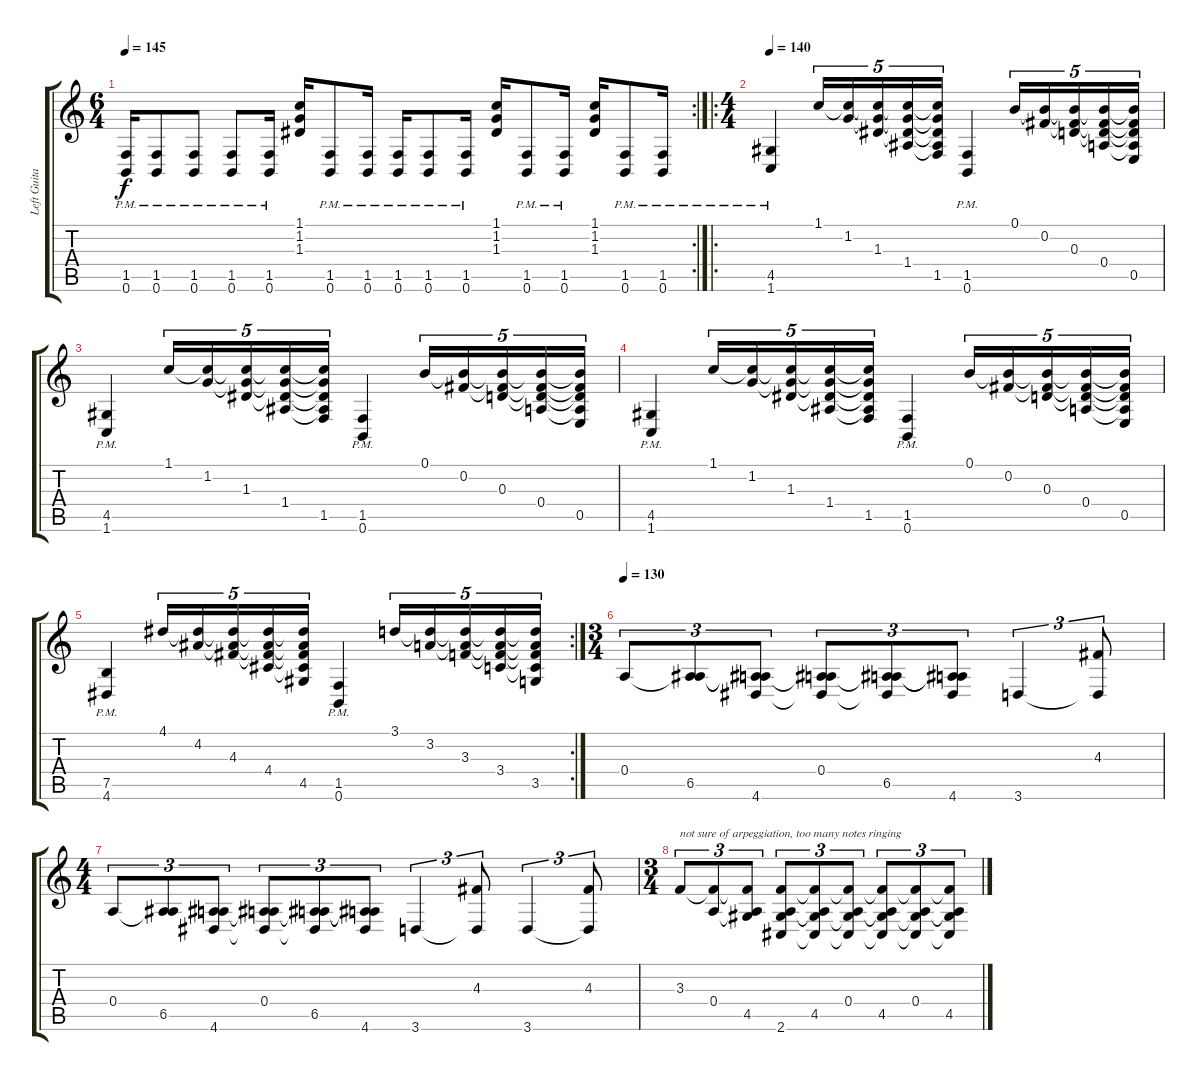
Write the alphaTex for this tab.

\track ("Left Guitar" "Left Guita") {instrument distortionguitar}
\staff {score tabs}
\tuning (B3 Gb3 D3 A2 E2 B1) {hide}
\rc 2
\ts (6 4)
\tempo 145
\clef g2
\ks c
(1.5{pm} 0.6{pm}).16{dy f} (1.5{pm} 0.6{pm}).8 (1.5{pm} 0.6{pm}).8 (1.5{pm} 0.6{pm}).8 (1.5{pm} 0.6{pm}).16 (1.1 1.2 1.3).16 (1.5{pm} 0.6{pm}).8 (1.5{pm} 0.6{pm}).16 (1.5{pm} 0.6{pm}).16 (1.5{pm} 0.6{pm}).8 (1.5{pm} 0.6{pm}).16 (1.1 1.2 1.3).16 (1.5{pm} 0.6{pm}).8 (1.5{pm} 0.6{pm}).16 (1.1 1.2 1.3).16 (1.5{pm} 0.6{pm}).8 (1.5{pm} 0.6{pm}).16 |
\ro
\ts (4 4)
\tempo 140
(4.5{pm} 1.6{pm}).4 1.1.16{tu (5 4)} (1.1{t} 1.2).16{tu (5 4)} (1.1{t} 1.2{t} 1.3).16{tu (5 4)} (1.1{t} 1.2{t} 1.3{t} 1.4).16{tu (5 4)} (1.1{t} 1.2{t} 1.3{t} 1.4{t} 1.5).16{tu (5 4)} (1.5 0.6{pm}).4 0.1.16{tu (5 4)} (0.1{t} 0.2).16{tu (5 4)} (0.1{t} 0.2{t} 0.3).16{tu (5 4)} (0.1{t} 0.2{t} 0.3{t} 0.4).16{tu (5 4)} (0.1{t} 0.2{t} 0.3{t} 0.4{t} 0.5).16{tu (5 4)} |
(4.5{pm} 1.6).4 1.1.16{tu (5 4)} (1.1{t} 1.2).16{tu (5 4)} (1.1{t} 1.2{t} 1.3).16{tu (5 4)} (1.1{t} 1.2{t} 1.3{t} 1.4).16{tu (5 4)} (1.1{t} 1.2{t} 1.3{t} 1.4{t} 1.5).16{tu (5 4)} (1.5{pm} 0.6).4 0.1.16{tu (5 4)} (0.1{t} 0.2).16{tu (5 4)} (0.1{t} 0.2{t} 0.3).16{tu (5 4)} (0.1{t} 0.2{t} 0.3{t} 0.4).16{tu (5 4)} (0.1{t} 0.2{t} 0.3{t} 0.4{t} 0.5).16{tu (5 4)} |
(4.5{pm} 1.6).4 1.1.16{tu (5 4)} (1.1{t} 1.2).16{tu (5 4)} (1.1{t} 1.2{t} 1.3).16{tu (5 4)} (1.1{t} 1.2{t} 1.3{t} 1.4).16{tu (5 4)} (1.1{t} 1.2{t} 1.3{t} 1.4{t} 1.5).16{tu (5 4)} (1.5{pm} 0.6).4 0.1.16{tu (5 4)} (0.1{t} 0.2).16{tu (5 4)} (0.1{t} 0.2{t} 0.3).16{tu (5 4)} (0.1{t} 0.2{t} 0.3{t} 0.4).16{tu (5 4)} (0.1{t} 0.2{t} 0.3{t} 0.4{t} 0.5).16{tu (5 4)} |
\rc 2
(7.5{pm} 4.6).4 4.1.16{tu (5 4)} (4.1{t} 4.2).16{tu (5 4)} (4.1{t} 4.2{t} 4.3).16{tu (5 4)} (4.1{t} 4.2{t} 4.3{t} 4.4).16{tu (5 4)} (4.1{t} 4.2{t} 4.3{t} 4.4{t} 4.5).16{tu (5 4)} (1.5{pm} 0.6).4 3.1.16{tu (5 4)} (3.1{t} 3.2).16{tu (5 4)} (3.1{t} 3.2{t} 3.3).16{tu (5 4)} (3.1{t} 3.2{t} 3.3{t} 3.4).16{tu (5 4)} (3.1{t} 3.2{t} 3.3{t} 3.4{t} 3.5).16{tu (5 4)} |
\ts (3 4)
\tempo 130
0.4.8{tu (3 2) volume 10} (0.4{t} 6.5).8{tu (3 2)} (0.4{t} 6.5{t} 4.6).8{tu (3 2)} (0.4 6.5{t} 4.6{t}).8{tu (3 2)} (0.4{t} 6.5 4.6{t}).8{tu (3 2)} (0.4{t} 6.5{t} 4.6).8{tu (3 2)} 3.6.4{tu (3 2)} (4.3 3.6{t}).8{tu (3 2)} |
\ts (4 4)
0.4.8{tu (3 2)} (0.4{t} 6.5).8{tu (3 2)} (0.4{t} 6.5{t} 4.6).8{tu (3 2)} (0.4 6.5{t} 4.6{t}).8{tu (3 2)} (0.4{t} 6.5 4.6{t}).8{tu (3 2)} (0.4{t} 6.5{t} 4.6).8{tu (3 2)} 3.6.4{tu (3 2)} (4.3 3.6{t}).8{tu (3 2)} 3.6.4{tu (3 2)} (4.3 3.6{t}).8{tu (3 2)} |
\ts (3 4)
3.3.8{tu (3 2) txt "not sure of arpeggiation, too many notes ringing"} (3.3{t} 0.4).8{tu (3 2)} (3.3{t} 0.4{t} 4.5).8{tu (3 2)} (3.3{t} 0.4{t} 4.5{t} 2.6).8{tu (3 2)} (3.3{t} 0.4{t} 4.5 2.6{t}).8{tu (3 2)} (3.3{t} 0.4 4.5{t} 2.6{t}).8{tu (3 2)} (3.3{t} 0.4{t} 4.5 2.6{t}).8{tu (3 2)} (3.3{t} 0.4 4.5{t} 2.6{t}).8{tu (3 2)} (3.3{t} 0.4{t} 4.5 2.6{t}).8{tu (3 2)}
